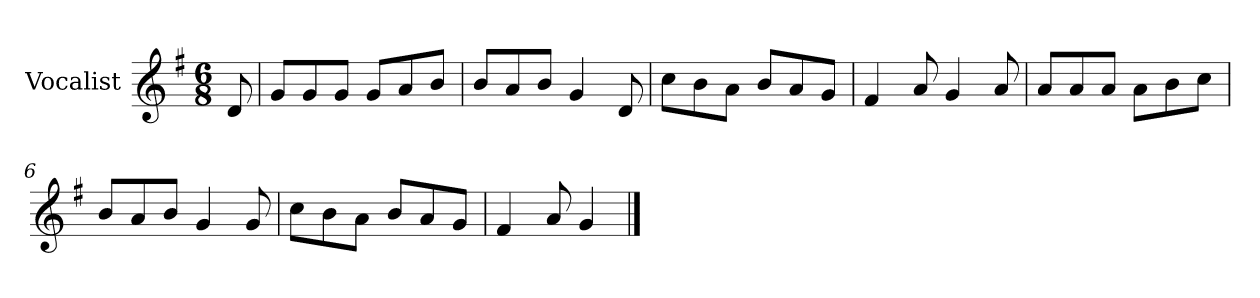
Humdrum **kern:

**kern
*part1
*staff1
*I"Vocalist
*k[f#]
*G:
*M6/8
=
8d
=1
8gL
8g
8gJ
8gL
8a
8bJ
=2
8bL
8a
8bJ
4g
8d
=3
8ccL
8b
8aJ
8bL
8a
8gJ
=4
4f#
8a
4g
8a
=5
8aL
8a
8aJ
8aL
8b
8ccJ
=6
8bL
8a
8bJ
4g
8g
=7
8ccL
8b
8aJ
8bL
8a
8gJ
=8
4f#
8a
4g
==
*-
